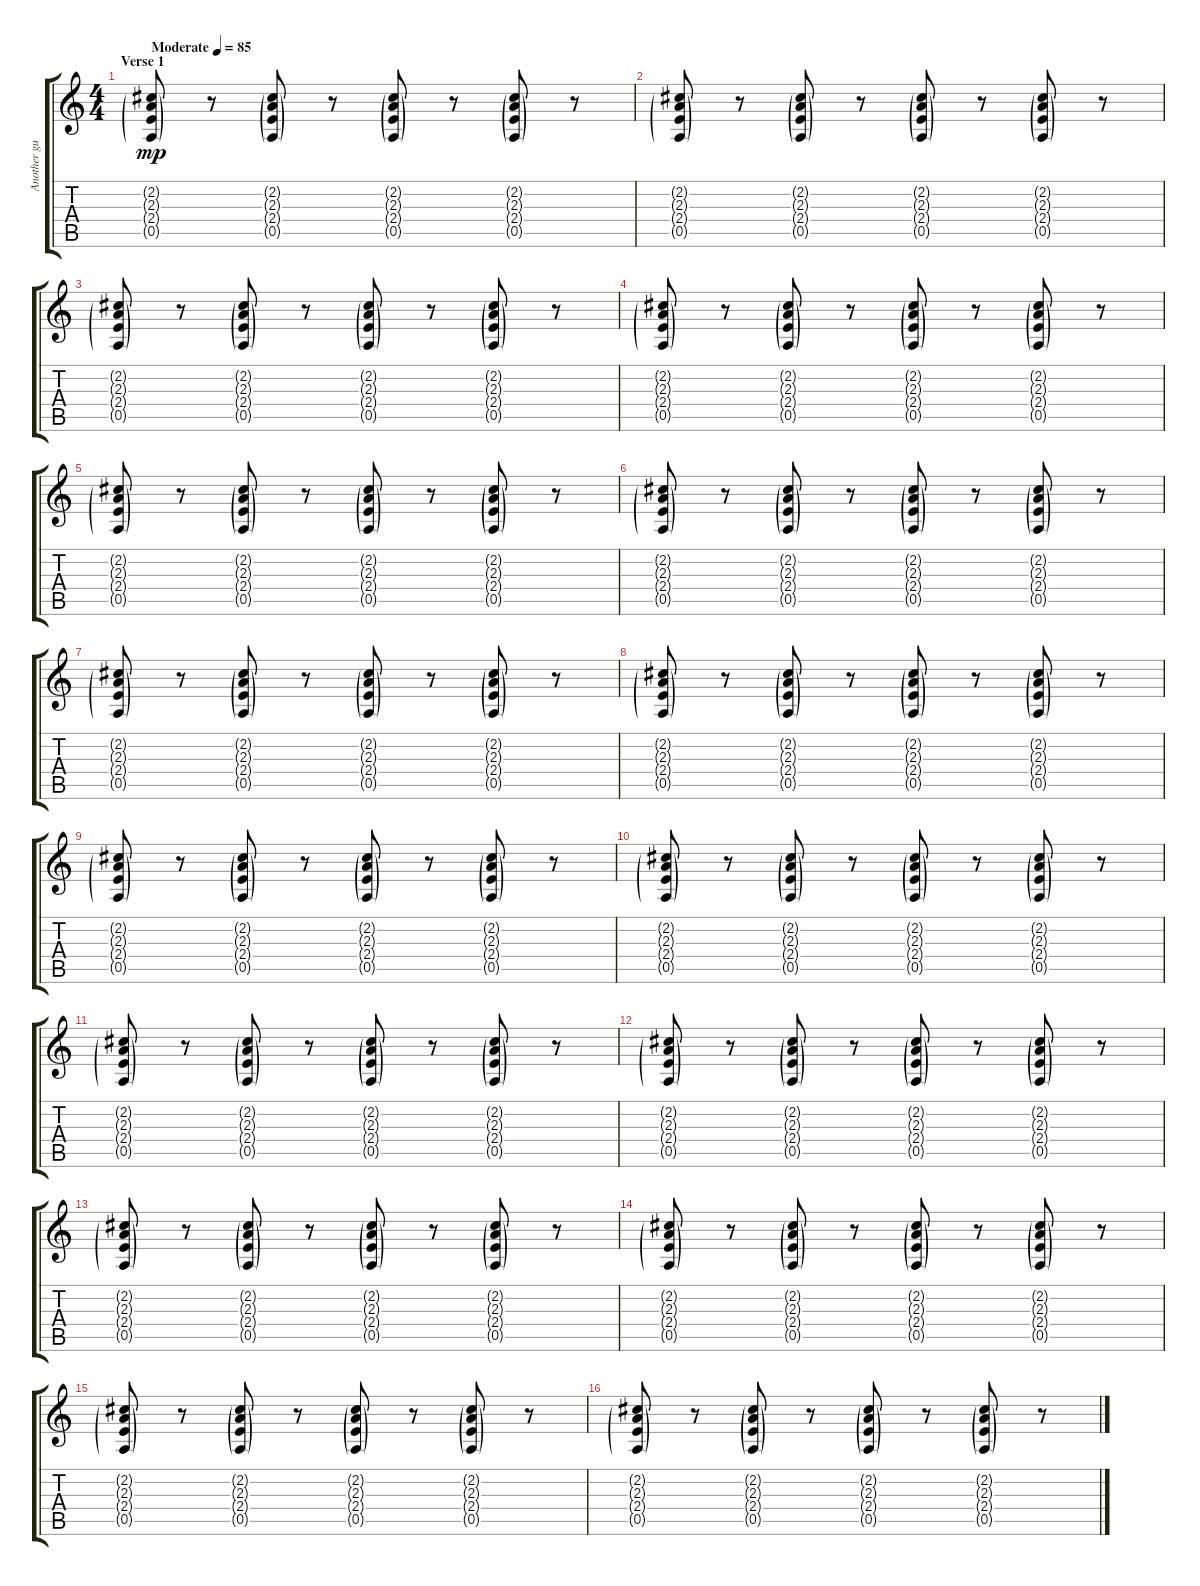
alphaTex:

\track ("Another guitar" "Another gu") {instrument electricguitarclean}
\staff {score tabs}
\tuning (E4 B3 G3 D3 A2 D2) {hide}
\ts (4 4)
\section ("" "Verse 1")
\tempo (85 "Moderate")
\clef g2
\ks c
(2.2{g} 2.3{g} 2.4{g} 0.5{g}).8{dy mp instrument electricguitarclean} r.8 (2.2{g} 2.3{g} 2.4{g} 0.5{g}).8 r.8 (2.2{g} 2.3{g} 2.4{g} 0.5{g}).8 r.8 (2.2{g} 2.3{g} 2.4{g} 0.5{g}).8 r.8 |
(2.2{g} 2.3{g} 2.4{g} 0.5{g}).8 r.8 (2.2{g} 2.3{g} 2.4{g} 0.5{g}).8 r.8 (2.2{g} 2.3{g} 2.4{g} 0.5{g}).8 r.8 (2.2{g} 2.3{g} 2.4{g} 0.5{g}).8 r.8 |
(2.2{g} 2.3{g} 2.4{g} 0.5{g}).8 r.8 (2.2{g} 2.3{g} 2.4{g} 0.5{g}).8 r.8 (2.2{g} 2.3{g} 2.4{g} 0.5{g}).8 r.8 (2.2{g} 2.3{g} 2.4{g} 0.5{g}).8 r.8 |
(2.2{g} 2.3{g} 2.4{g} 0.5{g}).8 r.8 (2.2{g} 2.3{g} 2.4{g} 0.5{g}).8 r.8 (2.2{g} 2.3{g} 2.4{g} 0.5{g}).8 r.8 (2.2{g} 2.3{g} 2.4{g} 0.5{g}).8 r.8 |
(2.2{g} 2.3{g} 2.4{g} 0.5{g}).8 r.8 (2.2{g} 2.3{g} 2.4{g} 0.5{g}).8 r.8 (2.2{g} 2.3{g} 2.4{g} 0.5{g}).8 r.8 (2.2{g} 2.3{g} 2.4{g} 0.5{g}).8 r.8 |
(2.2{g} 2.3{g} 2.4{g} 0.5{g}).8 r.8 (2.2{g} 2.3{g} 2.4{g} 0.5{g}).8 r.8 (2.2{g} 2.3{g} 2.4{g} 0.5{g}).8 r.8 (2.2{g} 2.3{g} 2.4{g} 0.5{g}).8 r.8 |
(2.2{g} 2.3{g} 2.4{g} 0.5{g}).8 r.8 (2.2{g} 2.3{g} 2.4{g} 0.5{g}).8 r.8 (2.2{g} 2.3{g} 2.4{g} 0.5{g}).8 r.8 (2.2{g} 2.3{g} 2.4{g} 0.5{g}).8 r.8 |
(2.2{g} 2.3{g} 2.4{g} 0.5{g}).8 r.8 (2.2{g} 2.3{g} 2.4{g} 0.5{g}).8 r.8 (2.2{g} 2.3{g} 2.4{g} 0.5{g}).8 r.8 (2.2{g} 2.3{g} 2.4{g} 0.5{g}).8 r.8 |
(2.2{g} 2.3{g} 2.4{g} 0.5{g}).8 r.8 (2.2{g} 2.3{g} 2.4{g} 0.5{g}).8 r.8 (2.2{g} 2.3{g} 2.4{g} 0.5{g}).8 r.8 (2.2{g} 2.3{g} 2.4{g} 0.5{g}).8 r.8 |
(2.2{g} 2.3{g} 2.4{g} 0.5{g}).8 r.8 (2.2{g} 2.3{g} 2.4{g} 0.5{g}).8 r.8 (2.2{g} 2.3{g} 2.4{g} 0.5{g}).8 r.8 (2.2{g} 2.3{g} 2.4{g} 0.5{g}).8 r.8 |
(2.2{g} 2.3{g} 2.4{g} 0.5{g}).8 r.8 (2.2{g} 2.3{g} 2.4{g} 0.5{g}).8 r.8 (2.2{g} 2.3{g} 2.4{g} 0.5{g}).8 r.8 (2.2{g} 2.3{g} 2.4{g} 0.5{g}).8 r.8 |
(2.2{g} 2.3{g} 2.4{g} 0.5{g}).8 r.8 (2.2{g} 2.3{g} 2.4{g} 0.5{g}).8 r.8 (2.2{g} 2.3{g} 2.4{g} 0.5{g}).8 r.8 (2.2{g} 2.3{g} 2.4{g} 0.5{g}).8 r.8 |
(2.2{g} 2.3{g} 2.4{g} 0.5{g}).8 r.8 (2.2{g} 2.3{g} 2.4{g} 0.5{g}).8 r.8 (2.2{g} 2.3{g} 2.4{g} 0.5{g}).8 r.8 (2.2{g} 2.3{g} 2.4{g} 0.5{g}).8 r.8 |
(2.2{g} 2.3{g} 2.4{g} 0.5{g}).8 r.8 (2.2{g} 2.3{g} 2.4{g} 0.5{g}).8 r.8 (2.2{g} 2.3{g} 2.4{g} 0.5{g}).8 r.8 (2.2{g} 2.3{g} 2.4{g} 0.5{g}).8 r.8 |
(2.2{g} 2.3{g} 2.4{g} 0.5{g}).8 r.8 (2.2{g} 2.3{g} 2.4{g} 0.5{g}).8 r.8 (2.2{g} 2.3{g} 2.4{g} 0.5{g}).8 r.8 (2.2{g} 2.3{g} 2.4{g} 0.5{g}).8 r.8 |
(2.2{g} 2.3{g} 2.4{g} 0.5{g}).8 r.8 (2.2{g} 2.3{g} 2.4{g} 0.5{g}).8 r.8 (2.2{g} 2.3{g} 2.4{g} 0.5{g}).8 r.8 (2.2{g} 2.3{g} 2.4{g} 0.5{g}).8 r.8
